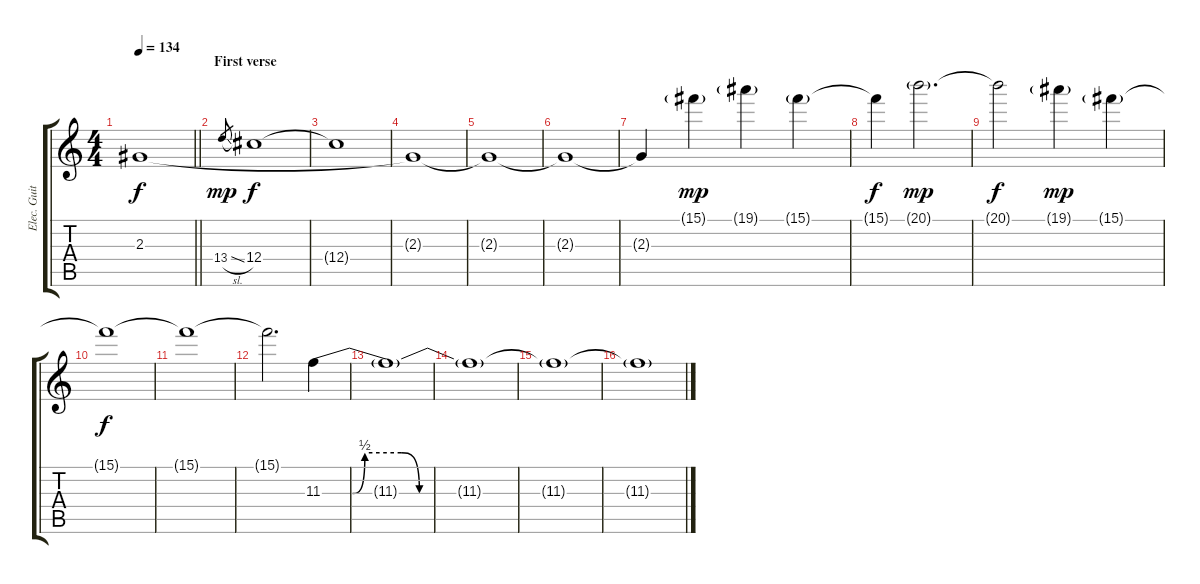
\track ("Elec. Guitar - Lead (Mike Turner)" "Elec. Guit") {instrument electricguitarjazz}
\staff {score tabs}
\tuning (Eb4 Bb3 Gb3 Db3 Ab2 Db2) {hide}
\ts (4 4)
\tempo 134
\clef g2
\barLineRight lightlight
\ks c
2.3{t}.1{dy f volume 4} |
\section ("" "First verse")
13.4{sl}.8{gr dy mp} 12.4.1{dy f volume 3} |
12.4{t}.1 |
2.3{t}.1 |
2.3{t}.1 |
2.3{t}.1 |
2.3{t}.4 15.1{g}.4{dy mp} 19.1{g}.4 15.1{g}.4 |
15.1{t}.4{dy f} 20.1{g}.2{d dy mp} |
20.1{t}.2{dy f} 19.1{g}.4{dy mp} 15.1{g}.4 |
15.1{t}.1{dy f} |
15.1{t}.1 |
15.1{t}.2{d} 11.3{be (custom 0 0 5 0 7 2 13 2 16 0 27 0 60 0)}.4 |
11.3{t}.1 |
11.3{t}.1 |
11.3{t}.1 |
11.3{t}.1
